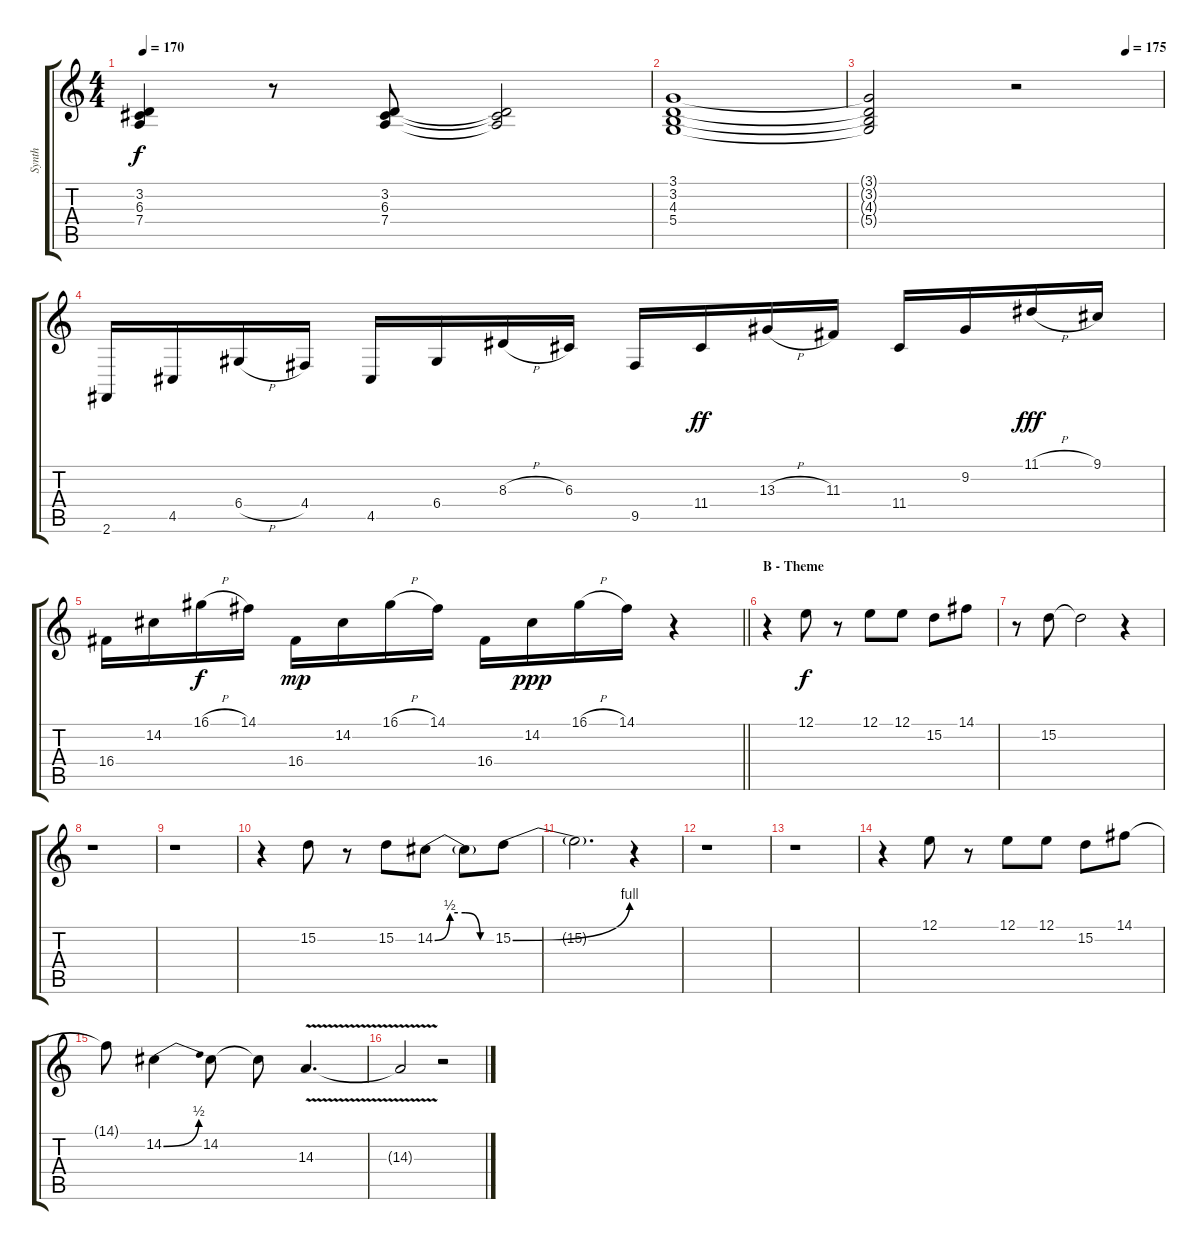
\track ("Synth" "Synth") {instrument lead2sawtooth}
\staff {score tabs}
\tuning (E4 B3 G3 D3 A2 E2) {hide}
\ts (4 4)
\tempo 170
\clef g2
\ks c
(3.2 6.3 7.4).4{dy f} r.8 (3.2 6.3 7.4).8 (3.2{t} 6.3{t} 7.4{t}).2 |
(3.1 3.2 4.3 5.4).1 |
\tempo (175 0.875)
(3.1{t} 3.2{t} 4.3{t} 5.4{t}).2 r.2 |
2.6.16{volume 14} 4.5.16 6.4{h}.16 4.4.16 4.5.16 6.4.16 8.3{h}.16 6.3.16 9.5.16 11.4.16{dy ff} 13.3{h}.16 11.3.16 11.4.16 9.2.16 11.1{h}.16{dy fff} 9.1.16 |
\barLineRight lightlight
16.4.16 14.2.16 16.1{h}.16{dy f} 14.1.16 16.4.16{dy mp} 14.2.16 16.1{h}.16 14.1.16 16.4.16 14.2.16{dy ppp} 16.1{h}.16 14.1.16 r.4 |
\section ("" "B - Theme")
r.4{volume 9 balance 3} 12.1.8{dy f} r.8 12.1.8 12.1.8 15.2.8 14.1.8 |
r.8 15.2.8 15.2{t}.2 r.4 |
r.1 |
r.1 |
r.4 15.2.8 r.8 15.2.8 14.2{be (custom 0 0 15 2 30 2 45 0 60 0)}.8 14.2{t}.8 15.2{be (bend 0 0 60 4)}.8 |
15.2{t}.2{d} r.4 |
r.1 |
r.1 |
r.4 12.1.8 r.8 12.1.8 12.1.8 15.2.8 14.1.8 |
14.1{t}.8 14.2{be (bend 0 0 60 2)}.4 14.2.8 14.2{t}.8 14.3{v}.4{d} |
14.3{t}.2 r.2
